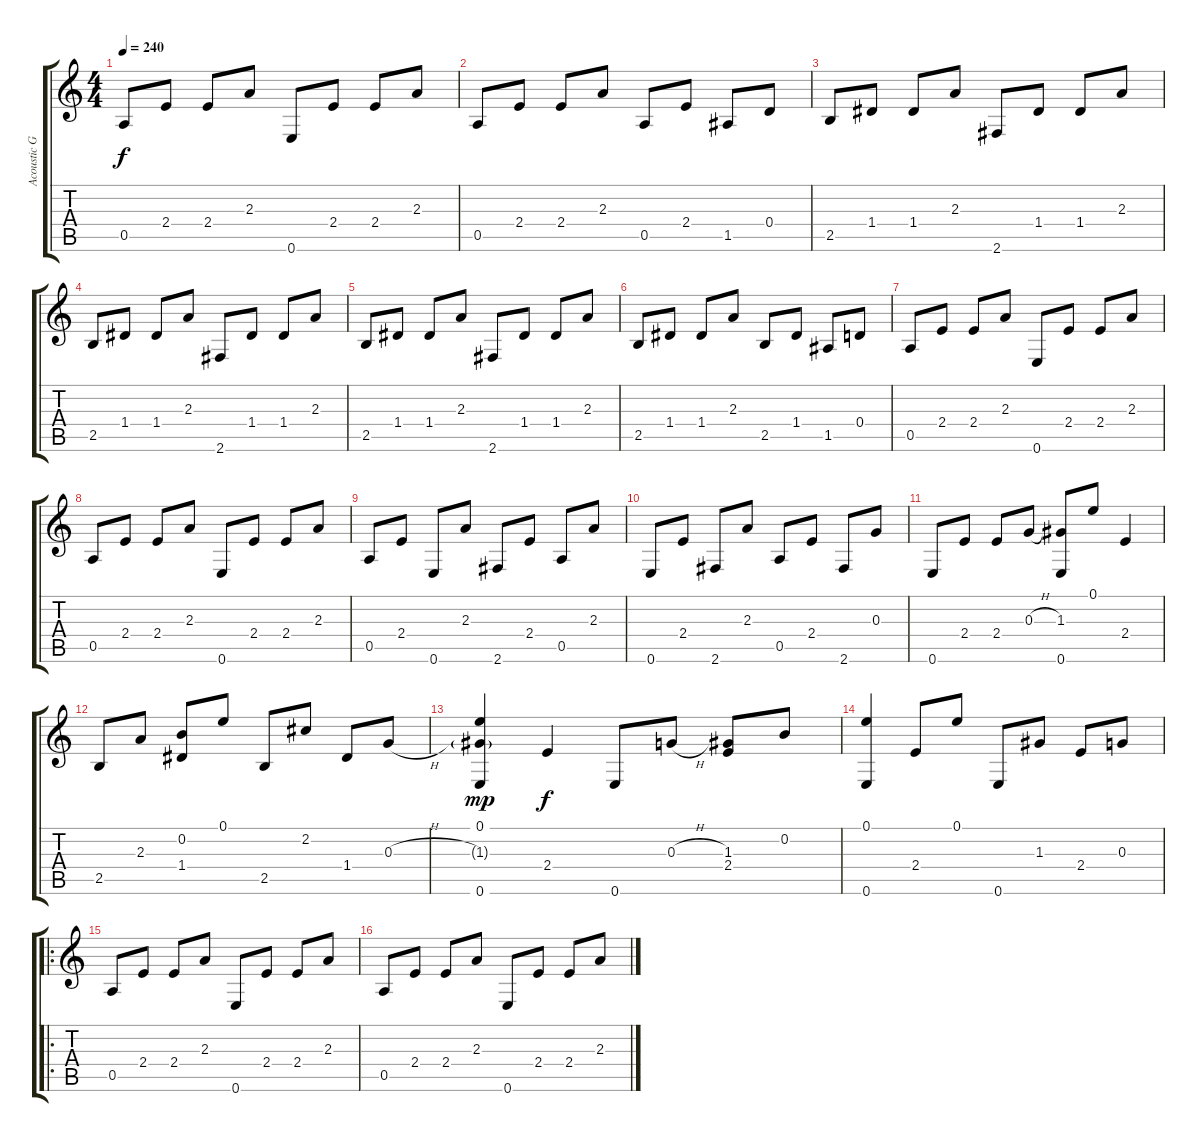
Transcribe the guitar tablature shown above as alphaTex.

\track ("Acoustic Guitar" "Acoustic G") {instrument acousticguitarsteel}
\staff {score tabs}
\tuning (E4 B3 G3 D3 A2 E2) {hide}
\ts (4 4)
\tempo 240
\clef g2
\ks c
0.5.8{dy f} 2.4.8 2.4.8 2.3.8 0.6.8 2.4.8 2.4.8 2.3.8 |
0.5.8 2.4.8 2.4.8 2.3.8 0.5.8 2.4.8 1.5.8 0.4.8 |
2.5.8 1.4.8 1.4.8 2.3.8 2.6.8 1.4.8 1.4.8 2.3.8 |
2.5.8 1.4.8 1.4.8 2.3.8 2.6.8 1.4.8 1.4.8 2.3.8 |
2.5.8 1.4.8 1.4.8 2.3.8 2.6.8 1.4.8 1.4.8 2.3.8 |
2.5.8 1.4.8 1.4.8 2.3.8 2.5.8 1.4.8 1.5.8 0.4.8 |
0.5.8 2.4.8 2.4.8 2.3.8 0.6.8 2.4.8 2.4.8 2.3.8 |
0.5.8 2.4.8 2.4.8 2.3.8 0.6.8 2.4.8 2.4.8 2.3.8 |
0.5.8 2.4.8 0.6.8 2.3.8 2.6.8 2.4.8 0.5.8 2.3.8 |
0.6.8 2.4.8 2.6.8 2.3.8 0.5.8 2.4.8 2.6.8 0.3.8 |
0.6.8 2.4.8 2.4.8 0.3{h}.8 (1.3 0.6).8 0.1.8 2.4.4 |
2.5.8 2.3.8 (0.2 1.4).8 0.1.8 2.5.8 2.2.8 1.4.8 0.3{h}.8 |
(0.1 1.3{g} 0.6).4{dy mp} 2.4.4{dy f} 0.6.8 0.3{h}.8 (1.3 2.4).8 0.2.8 |
(0.1 0.6).4 2.4.8 0.1.8 0.6.8 1.3.8 2.4.8 0.3.8 |
\ro
0.5.8 2.4.8 2.4.8 2.3.8 0.6.8 2.4.8 2.4.8 2.3.8 |
0.5.8 2.4.8 2.4.8 2.3.8 0.6.8 2.4.8 2.4.8 2.3.8
